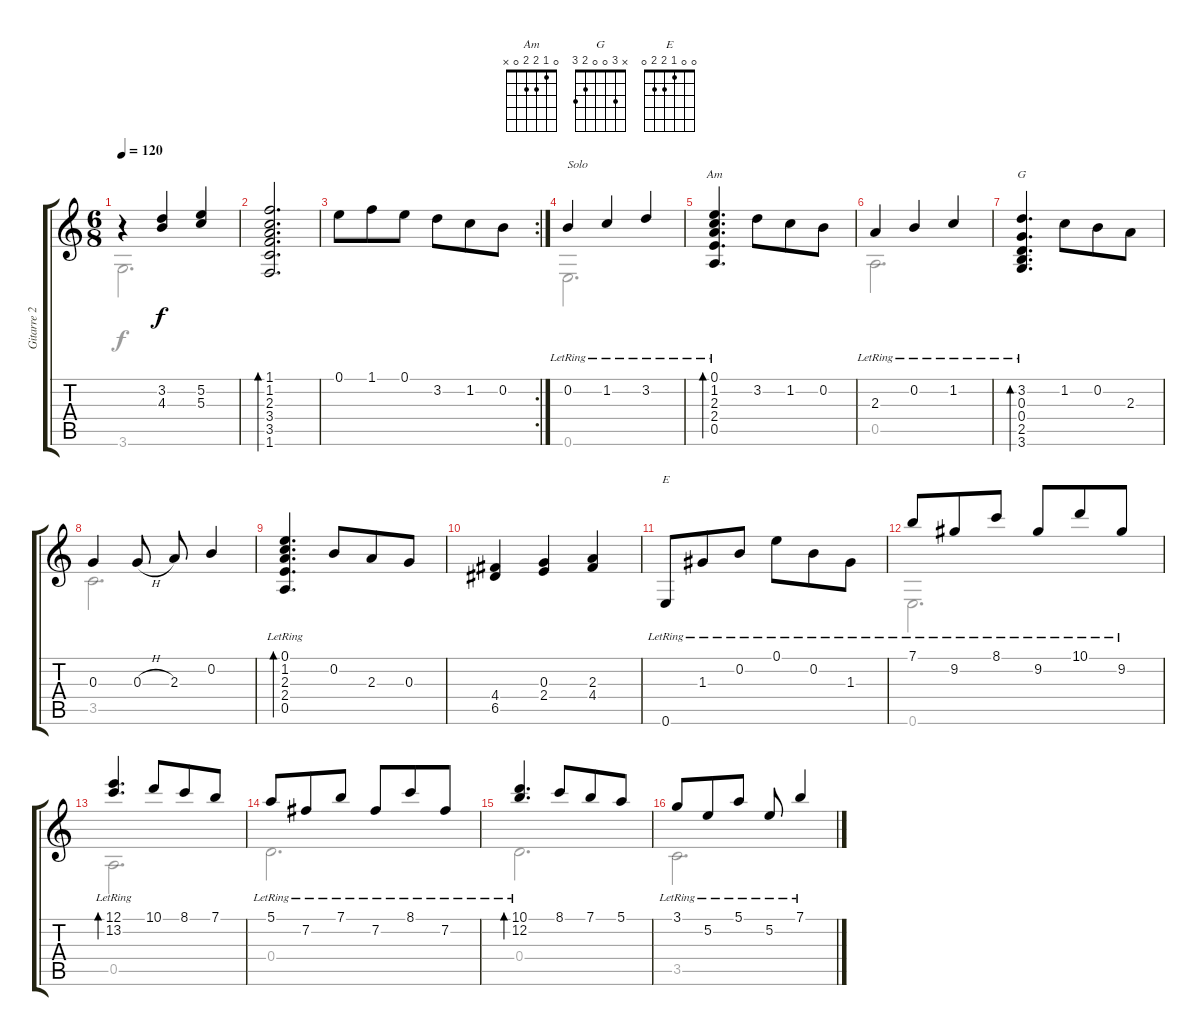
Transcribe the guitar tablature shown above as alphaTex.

\track ("Gitarre 2" "Gitarre 2") {instrument acousticguitarnylon}
\staff {score tabs}
\tuning (E4 B3 G3 D3 A2 E2) {hide}
\chord ("Am" 0 1 2 2 0 x)
\chord ("G" x 3 0 0 2 3)
\chord ("E" 0 0 1 2 2 0)
\voice
\ts (6 8)
\tempo 120
\clef g2
\ks c
r.4{dy f} (3.2 4.3).4 (5.2 5.3).4 |
(1.1 1.2 2.3 3.4 3.5 1.6).2{d bd 240} |
\rc 2
0.1.8 1.1.8 0.1.8 3.2.8 1.2.8 0.2.8 |
0.2{lr}.4{txt "Solo"} 1.2{lr}.4 3.2{lr}.4 |
(0.1{lr} 1.2 2.3{lr} 2.4{lr} 0.5{lr}).4{d bd 240 ch "Am"} 3.2.8 1.2.8 0.2.8 |
2.3{lr}.4 0.2{lr}.4 1.2{lr}.4 |
(3.2 0.3{lr} 0.4{lr} 2.5{lr} 3.6{lr}).4{d bd 240 ch "G"} 1.2.8 0.2.8 2.3.8 |
0.3.4 0.3{h}.8 2.3.8 0.2.4 |
(0.1{lr} 1.2 2.3{lr} 2.4{lr} 0.5{lr}).4{d bd 240} 0.2.8 2.3.8 0.3.8 |
(4.4 6.5).4 (0.3 2.4).4 (2.3 4.4).4 |
0.6{lr}.8{ch "E"} 1.3{lr}.8 0.2{lr}.8 0.1{lr}.8 0.2{lr}.8 1.3{lr}.8 |
7.1{lr}.8 9.2{lr}.8 8.1{lr}.8 9.2{lr}.8 10.1{lr}.8 9.2{lr}.8 |
(12.1{lr} 13.2{lr}).4{d bd 240} 10.1.8 8.1.8 7.1.8 |
5.1{lr}.8 7.2{lr}.8 7.1{lr}.8 7.2{lr}.8 8.1{lr}.8 7.2{lr}.8 |
(10.1{lr} 12.2{lr}).4{d bd 480} 8.1.8 7.1.8 5.1.8 |
3.1{lr}.8 5.2{lr}.8 5.1{lr}.8 5.2{lr}.8 7.1{lr}.4
\voice
\clef g2
\ottava regular
\simile none
\ks c
3.6.2{d dy f} |
|
|
0.6.2{d} |
|
0.5.2{d} |
|
3.5.2{d} |
|
|
|
0.6.2{d} |
0.5.2{d} |
0.4.2{d} |
0.4.2{d} |
3.5.2{d}
